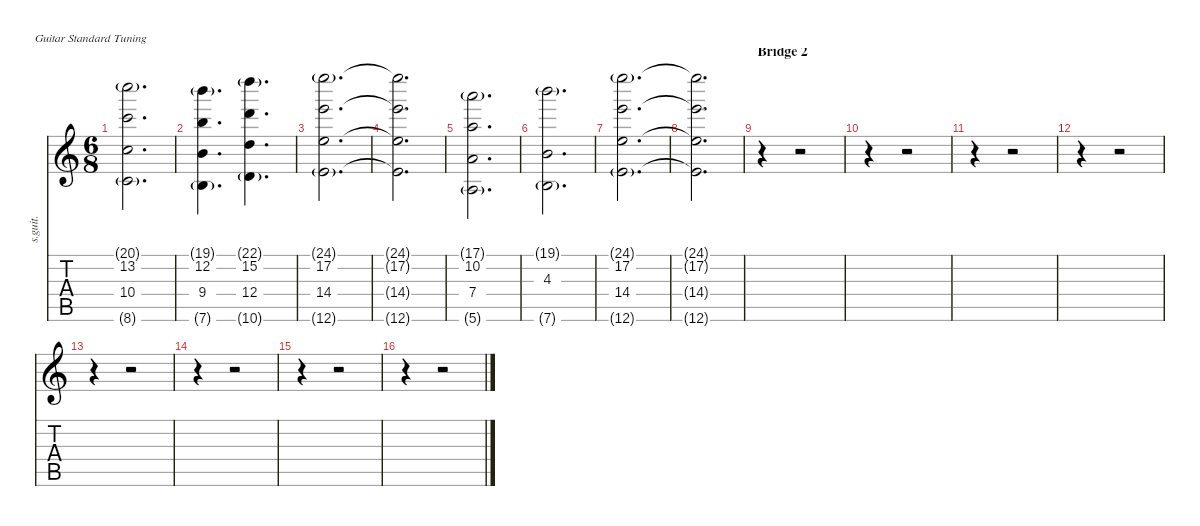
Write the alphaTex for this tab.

\defaultSystemsLayout 4
\hideDynamics
\bracketExtendMode nobrackets
\track ("Strings" "s.guit.") {instrument stringensemble1}
\staff {score tabs}
\tuning (E4 B3 G3 D3 A2 E2)
\displaytranspose 12
\ts (6 8)
\tempo (94 hide)
\clef g2
\ks c
(20.1{g} 13.2 10.4 8.6{g}).2{d lyrics (0 "") lyrics (1 "") lyrics (2 "") lyrics (3 "") lyrics (4 "") dy f} |
(19.1{g} 12.2 9.4 7.6{g}).4{d lyrics (0 "") lyrics (1 "") lyrics (2 "") lyrics (3 "") lyrics (4 "")} (22.1{g} 15.2 12.4 10.6{g}).4{d lyrics (0 "") lyrics (1 "") lyrics (2 "") lyrics (3 "") lyrics (4 "")} |
(24.1{g} 17.2 14.4 12.6{g}).2{d lyrics (0 "") lyrics (1 "") lyrics (2 "") lyrics (3 "") lyrics (4 "")} |
(24.1{t} 17.2{t} 14.4{t} 12.6{t}).2{d lyrics (0 "") lyrics (1 "") lyrics (2 "") lyrics (3 "") lyrics (4 "")} |
(17.1{g} 10.2 7.4 5.6{g}).2{d lyrics (0 "") lyrics (1 "") lyrics (2 "") lyrics (3 "") lyrics (4 "")} |
(19.1{g} 4.3 7.6{g}).2{d lyrics (0 "") lyrics (1 "") lyrics (2 "") lyrics (3 "") lyrics (4 "") dy mp} |
(24.1{g} 17.2 14.4 12.6{g}).2{d lyrics (0 "") lyrics (1 "") lyrics (2 "") lyrics (3 "") lyrics (4 "") dy f} |
(24.1{t} 17.2{t} 14.4{t} 12.6{t}).2{d lyrics (0 "") lyrics (1 "") lyrics (2 "") lyrics (3 "") lyrics (4 "")} |
\section ("" "Bridge 2")
r.4 r.2 |
r.4 r.2 |
r.4 r.2 |
r.4 r.2 |
r.4 r.2 |
r.4 r.2 |
r.4 r.2 |
r.4 r.2
